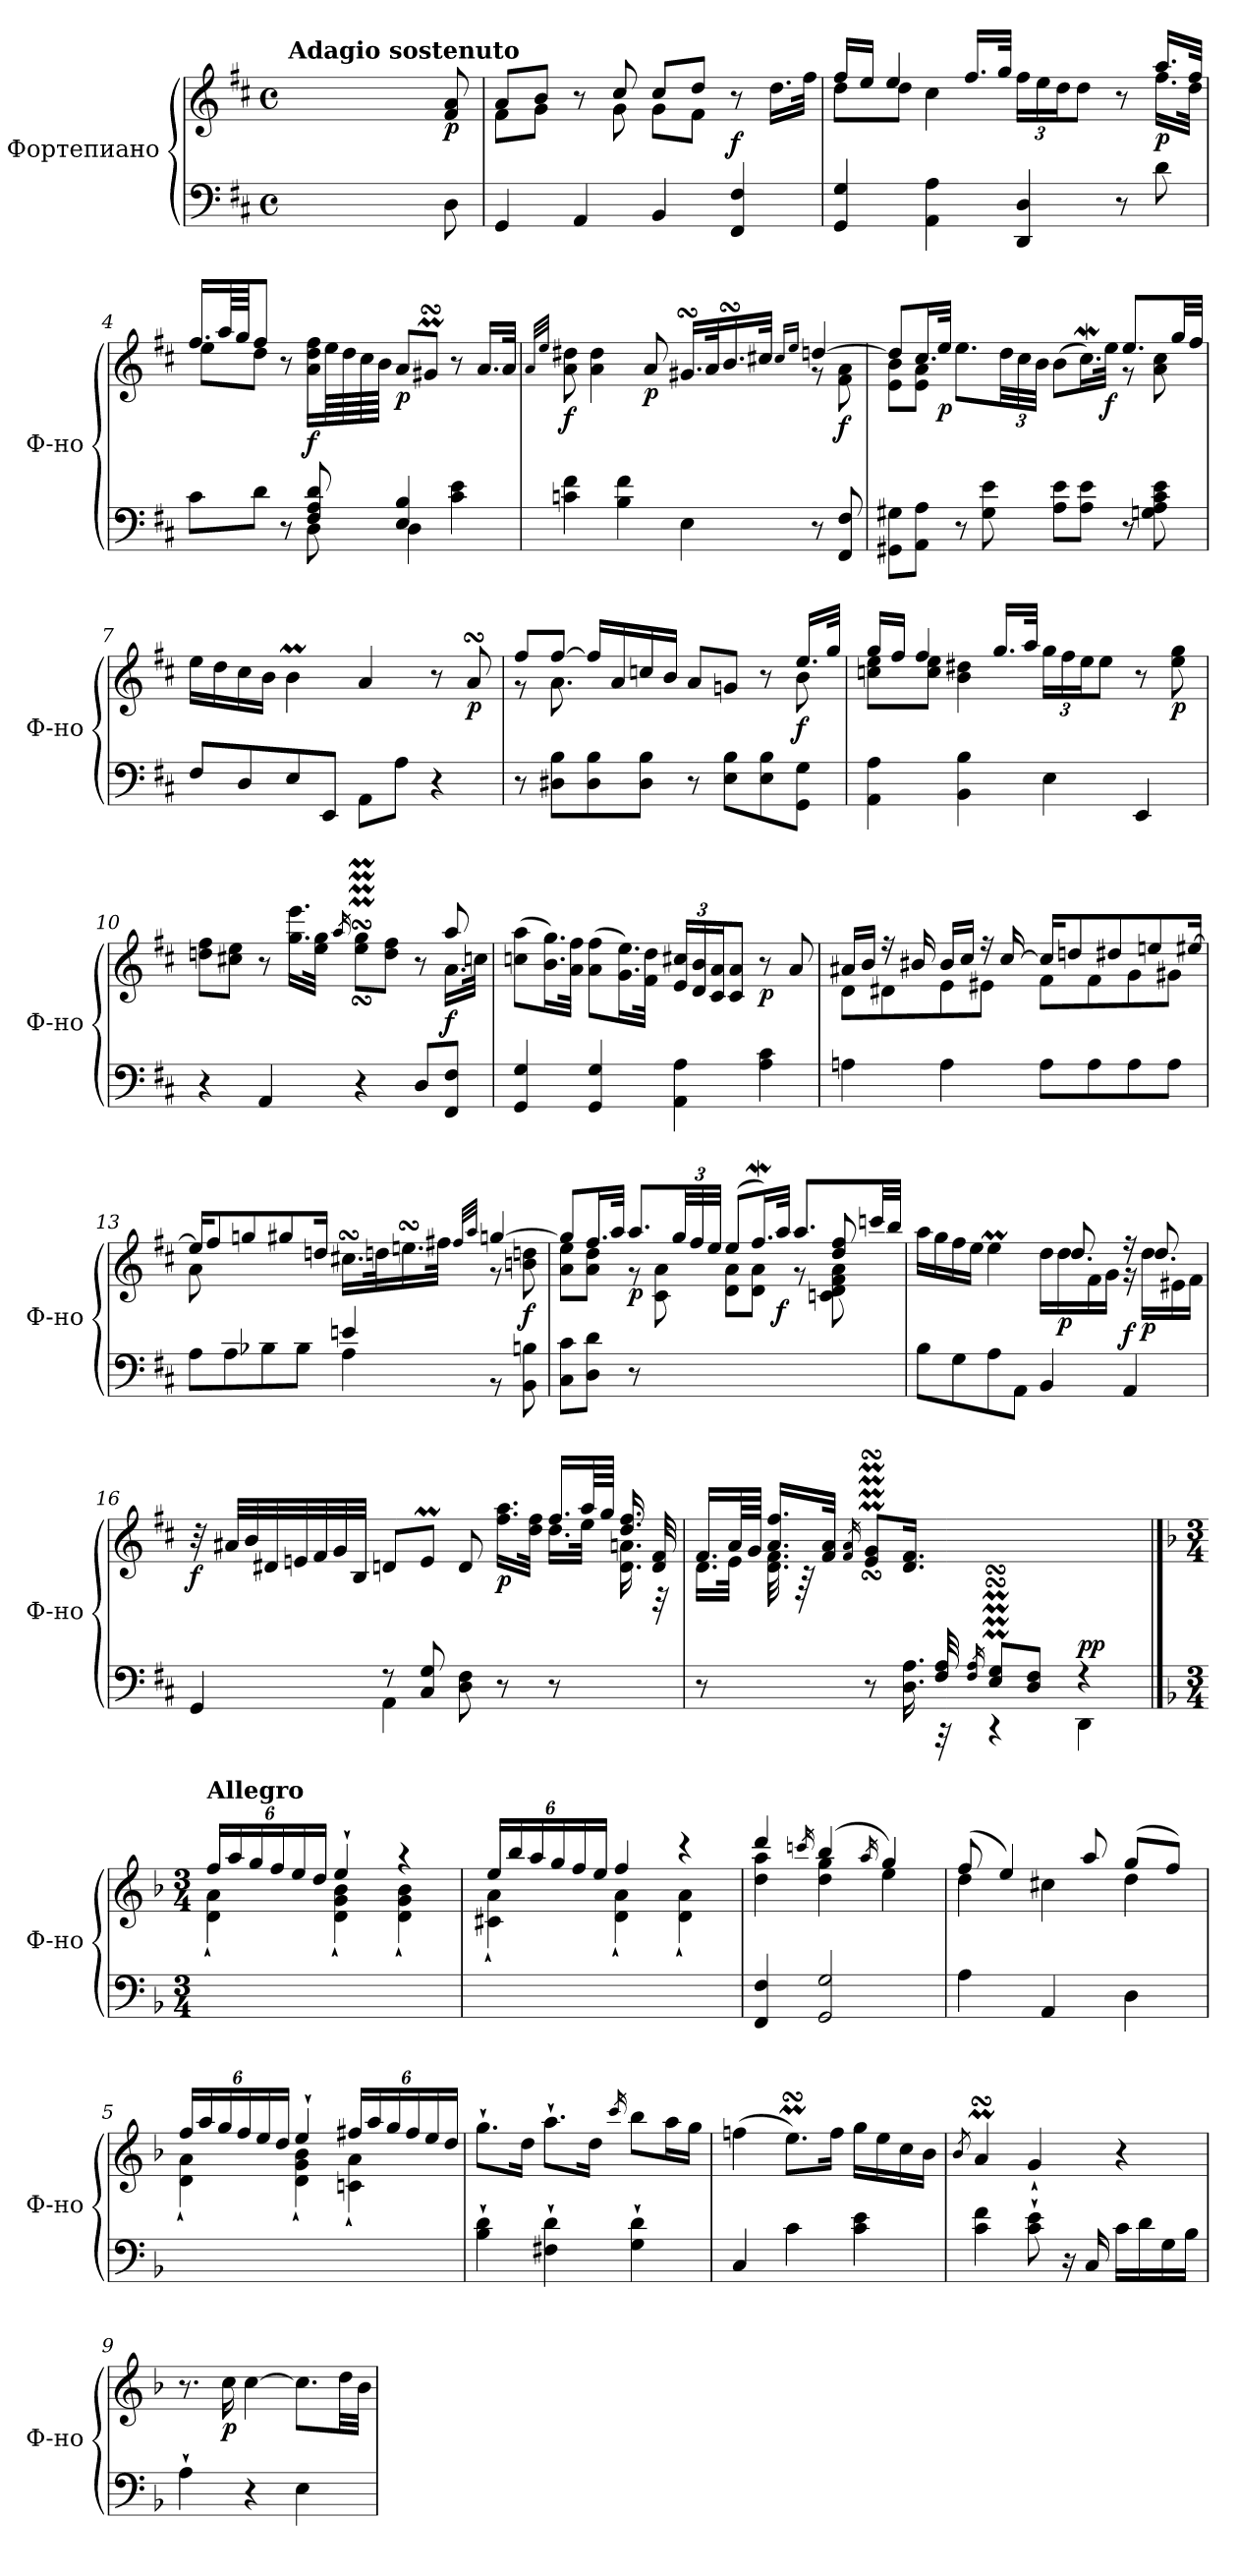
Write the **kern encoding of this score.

**kern	**kern	**dynam
*part1	*part1	*part1
*staff2	*staff1	*staff1/2
*I"Фортепиано	*	*
*I'Ф-но	*	*
!!LO:PB:g=z
*clefF4	*clefG2	*
*k[f#c#]	*k[f#c#]	*
*M4/4	*M4/4	*
*met(c)	*met(c)	*
=1	=1	=1
!	!LO:TX:a:B:t=Adagio sostenuto	!
2.ryy	2.ryy	.
8ryy	8ryy	.
!	!	!LO:DY:b
8D\	8f#/ 8a/	p
=2	=2	=2
*	*^	*
4GG/	8a/L	8f#\L	.
.	8b/J	8g\J	.
4AA/	8r	8ryy	.
.	8cc#/	8g\	.
4BB/	8cc#/L	8g\L	.
.	8dd/J	8f#\J	.
!	!	!	!LO:DY:a=2
4FF#/ 4F#/	8r	4ryy	f
.	16.dd\LL	.	.
.	32ff#\JJk	.	.
=3	=3	=3	=3
4GG/ 4G/	16ff#/LL	8dd\L	.
.	16ee/JJ	.	.
.	4ee/	8dd\J	.
4AA\ 4A\	.	4cc#\	.
.	16.ff#/LL	.	.
.	32gg/JJk	.	.
*	*	*Xbrackettup	*
4DD/ 4D/	4.ryy	24ff#\LL	.
.	.	24ee\	.
.	.	24dd\J	.
.	.	8dd\J	.
8r	.	8r	.
!	!	!	!LO:DY:b
8d\	16.aa/LL	16.ff#\LL	p
.	32ff#/JJk	32dd\JJk	.
!!LO:LB:g=z	!!
=4	=4	=4	=4
*^	*	*	*
8c#\L	4.ryy	16.ff#/LL	8ee\L	.
.	.	64aa/LL	.	.
.	.	64gg/JJJ	.	.
8d\J	.	8ff#/J	8dd\J	.
8r	.	8r	2.ryy	.
!	!	!	!	!LO:DY:b
8F#/ 8A/ 8d/	8D\	16a\ 16dd\ 16ff#\LL	.	f
.	.	64ee\LL	.	.
.	.	64dd\	.	.
.	.	64cc#\	.	.
.	.	64b\JJJJ	.	.
!	!	!	!	!LO:DY:b
4E/ 4B/	4D\	8a/L	.	p
.	.	8g#XmsSsS/J	.	.
4c#\ 4e\	4ryy	8r	.	.
.	.	16.a/LL	.	.
.	.	32a/JJk	.	.
*v	*v	*	*	*
=5	=5	=5	=5
.	32qa/LLL	.	.
.	32qee/JJJ	.	.
!	!	!	!LO:DY:b
4cn\ 4f#\	8a\ 8dd#X\	2.ryy	f
.	4a\ 4dd#\	.	.
4B\ 4f#\	.	.	.
!	!	!	!LO:DY:b
.	8a/	.	p
4E\	16.g#XsSsS/LL	.	.
.	32a/K	.	.
.	16.bsSSS/	.	.
.	32cc#X/JJk	.	.
.	16qcc#/LL	.	.
.	16qee/JJ	.	.
8r	[4ddn/	8r	.
!	!	!	!LO:DY:b
8FF#/ 8F#/	.	8f#\ 8a\	f
!!LO:LB:g=z	!!
=6	=6	=6	=6
8GG#X\ 8G#X\L	8dd/L]	8e\ 8b\L	.
8AA\ 8A\J	16.cc#/L	8e\ 8a\J	.
!	!	!	!LO:DY:b
.	32ee/JJk	.	p
8r	8.ee\L	2ryy	.
8G#\ 8e\	.	.	.
.	48dd\LL	.	.
.	48cc#\	.	.
.	48b\JJJ	.	.
8A\ 8e\L	(>8b\L	.	.
8A\ 8e\J	16.cc#W\L)	.	.
!	!	!	!LO:DY:b
.	32ee\JJk	.	f
8r	8.ee/L	8r	.
8Gn\ 8A\ 8c#\ 8e\	.	8a\ 8cc#\	.
.	32gg/LL	.	.
.	32ff#/JJJ	.	.
*	*v	*v	*
=7	=7	=7
8F#/L	16ee\LL	.
.	16dd\	.
8D/	16cc#\	.
.	16b\JJ	.
8E/	4bM\	.
8EE/J	.	.
8AA\L	4a/	.
8A\J	.	.
4r	8r	.
!	!	!LO:DY:b
.	8asSSS/	p
!!LO:LB:g=z
=8	=8	=8
*	*^	*
8r	8ff#/L	8r	.
8D#X\ 8B\L	[8ff#/J	8.a\	.
8D#\ 8B\	16ff#/LL]	.	.
.	16a/	16ryy	.
*	*v	*v	*
8D#\ 8B\J	16ccn/	.
.	16b/JJ	.
8r	8a/L	.
8E\ 8B\L	8gn/J	.
8E\ 8B\	8r	.
*	*^	*
!	!	!	!LO:DY:b
8GG\ 8G\J	16.ee/LL	8b\	f
.	32gg/JJk	.	.
=9	=9	=9	=9
4AA\ 4A\	16gg/LL	8ccn\ 8ee\L	.
.	16ff#/JJ	.	.
.	4ff#/	8cc\ 8ee\J	.
4BB\ 4B\	.	4b\ 4dd#X\	.
.	16.gg/LL	.	.
.	32aa/JJk	.	.
4E\	2ryy	24gg\LL	.
.	.	24ff#\	.
.	.	24ee\J	.
.	.	8ee\J	.
4EE/	.	8r	.
!	!	!	!LO:DY:b
.	.	8ee\ 8gg\	p
!!LO:LB:g=z	!!
=10	=10	=10	=10
4r	8ddn\ 8ff#\L	2..ryy	.
.	8cc#X\ 8ee\J	.	.
4AA/	8r	.	.
.	16.gg\ 16.eee\LL	.	.
.	32ee\ 32gg\JJk	.	.
.	16qaa/	.	.
4r	8ee\MsSSS 8gg\MsSSSL	.	.
.	8dd\ 8ff#\J	.	.
8D/L	8r	.	.
!	!	!	!LO:DY:b
8FF#/ 8F#/J	8aa/	16.a\LL	f
.	.	32ccn\JJk	.
*	*v	*v	*
=11	=11	=11
4GG/ 4G/	(>8ccn\ 8aa\L	.
.	16.b\ 16.gg\L)	.
.	32a\ 32ff#\JJk	.
4GG/ 4G/	(>8a\ 8ff#\L	.
.	16.g\ 16.ee\L)	.
.	32f#\ 32dd\JJk	.
4AA\ 4A\	24e/ 24cc#X/LL	.
.	24d/ 24b/	.
.	24c#/ 24a/J	.
.	8c#/ 8a/J	.
!	!	!LO:DY:b
4A\ 4c#\	8r	p
.	8a/	.
!!LO:PB:g=z
=12	=12	=12
*	*^	*
4An\	16a#X/LL	8d\L	.
.	16b/JJ	.	.
.	16r	8d#X\	.
.	16b#X/	.	.
4A\	16b#/LL	8e\	.
.	16cc#/JJ	.	.
.	16r	8e#X\J	.
.	[16cc#/	.	.
8A\L	16cc#/KL]	8f#\L	.
.	8ddn/	.	.
8A\	.	8f#\	.
.	8dd#X/	.	.
8A\	.	8g\	.
.	8een/	.	.
8A\J	.	8g#X\J	.
.	[16ee#X/Jk	.	.
=13	=13	=13	=13
*^	*	*	*
*	*^	*	*	*
8ryy	1ryy	8A\L	16ee#/KL]	8a\L	.
.	.	.	8ff#/	.	.
8cn/	.	8A\	.	8ryy	.
.	.	.	8ggn/	.	.
*	*	*	*v	*v	*
8dn/	.	8B-X\	.	.
.	.	.	8gg#X/	.
8d/J	.	8B-\J	.	.
.	.	.	16ddn/Jk	.
4en/	.	4A\	16.cc#XsSsS\LL	.
.	.	.	32ddn\K	.
.	.	.	16.eensSSS\	.
.	.	.	32ff#X\JJk	.
.	.	.	32qff#/LLL	.
.	.	.	32qaa/JJJ	.
*	*	*	*^	*
4ryy	.	8r	[4ggn/	8r	.
!	!	!	!	!	!LO:DY:b
.	.	8BB\ 8Bn\	.	8bn\ 8ddn\	f
*v	*v	*v	*	*	*
!!LO:LB:g=z
=14	=14	=14	=14
*	*	*^	*
8C#\ 8c#\L	8gg/L]	8a\ 8ee\L	2..ryy	.
8D\ 8d\J	16.ff#/L	8a\ 8dd\J	.	.
.	32aa/JJk	.	.	.
!	!	!	!	!LO:DY:b
8r	8.aa/L	8r	.	p
8ryy	.	8c#\ 8a\	.	.
.	48gg/LL	.	.	.
.	48ff#/	.	.	.
.	48ee/JJJ	.	.	.
2ryy	(>8ee/L	8d\ 8a\L	.	.
.	16.ff#W/L)	8d\ 8a\J	.	.
!	!	!	!	!LO:DY:b
.	32aa/JJk	.	.	f
.	8.aa/L	8r	.	.
.	.	8cn\ 8d\ 8f#\ 8a\	8dd/ 8ff#/	.
.	32cccn/LL	.	.	.
.	32bb/JJJ	.	.	.
*	*	*v	*v	*
=15	=15	=15	=15
8B\L	16aa\LL	16ryy	.
*	*v	*v	*
.	16gg\	.
8G\	16ff#\	.
.	16ee\JJ	.
8A\	4eeM\	.
8AA\J	.	.
4BB/	16dd\LL	.
*	*^	*
!	!	!	!LO:DY:b
.	16dd\	8.dd/	p
.	16f#\	.	.
.	16g\JJ	.	.
!	!	!	!LO:DY:b
4AA/	16r	16r	f
!	!	!	!LO:DY:b
.	16dd\LL	8.dd/	p
.	16e#X\	.	.
.	16f#\JJ	.	.
!!LO:LB:g=z	!!
=16	=16	=16	=16
*^	*	*	*
!	!	!	!	!LO:DY:b
4GG/	4ryy	32r	2.ryy	f
.	.	32a#X/LLL	.	.
.	.	32b/	.	.
.	.	32d#X/	.	.
.	.	32en/	.	.
.	.	32f#/	.	.
.	.	32g/	.	.
.	.	32B/JJJ	.	.
8r	4AA\	8dn/L	.	.
8C#/ 8G/	.	8eM/J	.	.
8D\ 8F#\	2ryy	8d/	.	.
!	!	!	!	!LO:DY:b
8r	.	16.ff#\ 16.aa\LL	.	p
.	.	32dd\ 32ff#\JJk	.	.
8r	.	16.ff#/LL	16.dd\LL	.
.	.	64aa/LL	32ee\JJk	.
.	.	64gg/JJJJ	.	.
8ryy	.	16.dd/ 16.ff#/	16.d\ 16.an\	.
.	.	32d/ 32f#/	32r	.
!!LO:LB:g=z	!!
=17	=17	=17	=17	=17
8r	4...ryy	16.f#/LL	16.d\LL	.
.	.	64a/LL	32e\JJk	.
.	.	64g/JJJJ	.	.
8ryy	.	16.a/ 16.ff#/LL	32.d\ 32.f#\	.
.	.	.	64r	.
.	.	.	2ryy	.
.	.	32f#/ 32a/JJk	.	.
.	.	16qf#/ 16qa/	.	.
8r	.	8e/MsSSS 8g/MsSSSL	.	.
16.D\ 16.A\	.	16.d/ 16.f#/Jk	.	.
32F#/ 32A/	32r	32ryy	.	.
16qF#/ 16qA/	.	.	.	.
8E/MsSSS 8G/MsSSSL	4r	2ryy	.	.
8D/ 8F#/J	.	.	.	.
.	.	.	4ryy	.
!	!	!	!	!LO:DY:a=2
4r	4DD\	.	.	pp
.	.	.	16ryy	.
*v	*v	*	*	*
!!LO:LB:g=z	!!
==1	==1	==1	==1
*k[b-]	*k[b-]	*	*
*M3/4	*M3/4	*	*
!	!LO:TX:a:B:t=Allegro	!	!
2.ryy	24ff/LL	4d\` 4a\`	.
.	24aa/	.	.
.	24gg/	.	.
.	24ff/	.	.
.	24ee/	.	.
.	24dd/JJ	.	.
.	4ee`/	4d\` 4g\` 4b-\`	.
.	4r	4d\` 4g\` 4b-\`	.
=2	=2	=2	=2
2.ryy	24ee/LL	4c#X\` 4a\`	.
.	24bb-/	.	.
.	24aa/	.	.
.	24gg/	.	.
.	24ff/	.	.
.	24ee/JJ	.	.
.	4ff/	4d\` 4a\`	.
.	4r	4d\` 4a\`	.
=3	=3	=3	=3
4FF/ 4F/	4ddd/	4dd\ 4aa\	.
.	16qcccn/	.	.
2GG/ 2G/	(>4bb-/	4dd\ 4gg\	.
.	.	16qaa/	.
.	4gg/)	4ee\	.
=4	=4	=4	=4
4A\	(>8ff/	4dd\	.
.	4ee/)	.	.
4AA/	.	4cc#X\	.
.	8aa/	.	.
4D\	(>8gg/L	4dd\	.
.	8ff/J)	.	.
!!LO:PB:g=z	!!
=5	=5	=5	=5
2.ryy	24ff/LL	4d\` 4a\`	.
.	24aa/	.	.
.	24gg/	.	.
.	24ff/	.	.
.	24ee/	.	.
.	24dd/JJ	.	.
.	4ee`/	4d\` 4g\` 4b-\`	.
.	24ff#X/LL	4cn\` 4a\`	.
.	24aa/	.	.
.	24gg/	.	.
.	24ff#/	.	.
.	24ee/	.	.
.	24dd/JJ	.	.
*	*v	*v	*
=6	=6	=6
4B-\` 4d\`	8.gg`\L	.
.	16dd\Jk	.
4F#X\` 4d\`	8.aa`\L	.
.	16dd\Jk	.
.	16qccc/	.
4G\` 4d\`	8bb-\L	.
.	16aa\L	.
.	16gg\JJ	.
=7	=7	=7
4C/	(>4ffn\	.
4c\	8.eemsSsS\L)	.
.	16ff\Jk	.
4c\ 4e\	16gg\LL	.
.	16ee\	.
.	16cc\	.
.	16b-\JJ	.
=8	=8	=8
.	8qb-/	.
4c\ 4f\	4amsSsS/	.
8c\` 8e\`	4g`/	.
16r	.	.
16C/	.	.
16c\LL	4r	.
16d\	.	.
16G\	.	.
16B-\JJ	.	.
!!LO:LB:g=z
=9	=9	=9
4A`\	8.r	.
!	!	!LO:DY:b
.	16cc\	p
4r	[4cc\	.
4E\	8.cc\L]	.
.	32dd\LL	.
.	32b-\JJJ	.
=	=	=
*-	*-	*-
